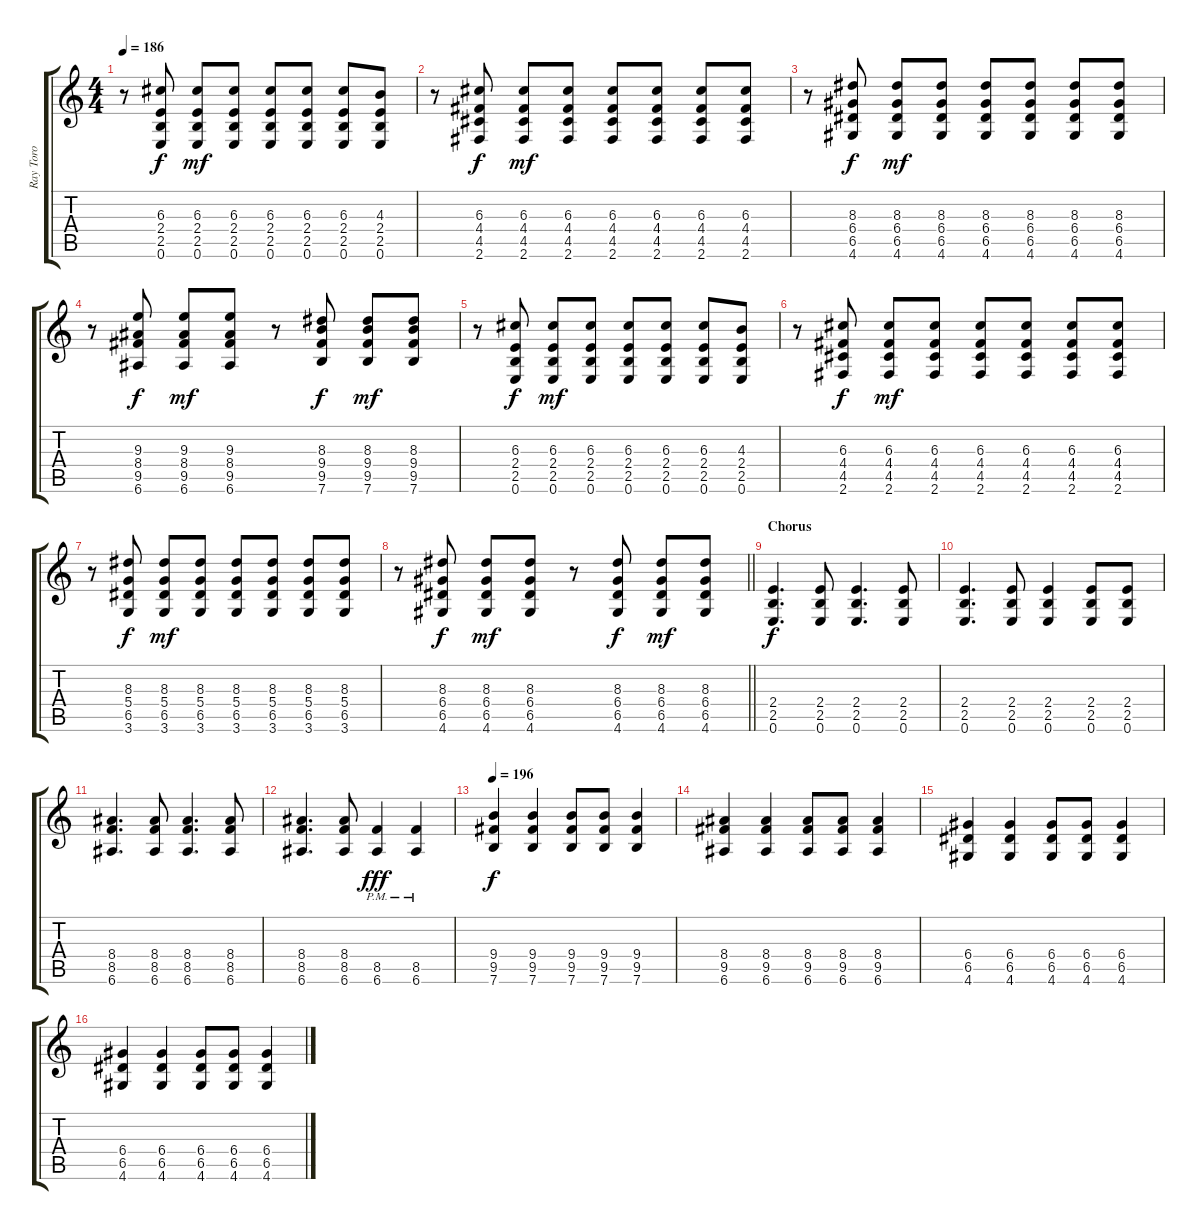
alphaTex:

\track ("Ray Toro" "Ray Toro") {instrument distortionguitar}
\staff {score tabs}
\tuning (E4 B3 G3 D3 A2 E2) {hide}
\ts (4 4)
\tempo 186
\clef g2
\ks c
r.8{dy f} (6.3 2.4 2.5 0.6).8 (6.3 2.4 2.5 0.6).8{dy mf} (6.3 2.4 2.5 0.6).8 (6.3 2.4 2.5 0.6).8 (6.3 2.4 2.5 0.6).8 (6.3 2.4 2.5 0.6).8 (4.3 2.4 2.5 0.6).8 |
r.8 (6.3 4.4 4.5 2.6).8{dy f} (6.3 4.4 4.5 2.6).8{dy mf} (6.3 4.4 4.5 2.6).8 (6.3 4.4 4.5 2.6).8 (6.3 4.4 4.5 2.6).8 (6.3 4.4 4.5 2.6).8 (6.3 4.4 4.5 2.6).8 |
r.8 (8.3 6.4 6.5 4.6).8{dy f} (8.3 6.4 6.5 4.6).8{dy mf} (8.3 6.4 6.5 4.6).8 (8.3 6.4 6.5 4.6).8 (8.3 6.4 6.5 4.6).8 (8.3 6.4 6.5 4.6).8 (8.3 6.4 6.5 4.6).8 |
r.8 (9.3 8.4 9.5 6.6).8{dy f} (9.3 8.4 9.5 6.6).8{dy mf} (9.3 8.4 9.5 6.6).8 r.8 (8.3 9.4 9.5 7.6).8{dy f} (8.3 9.4 9.5 7.6).8{dy mf} (8.3 9.4 9.5 7.6).8 |
r.8 (6.3 2.4 2.5 0.6).8{dy f} (6.3 2.4 2.5 0.6).8{dy mf} (6.3 2.4 2.5 0.6).8 (6.3 2.4 2.5 0.6).8 (6.3 2.4 2.5 0.6).8 (6.3 2.4 2.5 0.6).8 (4.3 2.4 2.5 0.6).8 |
r.8 (6.3 4.4 4.5 2.6).8{dy f} (6.3 4.4 4.5 2.6).8{dy mf} (6.3 4.4 4.5 2.6).8 (6.3 4.4 4.5 2.6).8 (6.3 4.4 4.5 2.6).8 (6.3 4.4 4.5 2.6).8 (6.3 4.4 4.5 2.6).8 |
r.8 (8.3 5.4 6.5 3.6).8{dy f} (8.3 5.4 6.5 3.6).8{dy mf} (8.3 5.4 6.5 3.6).8 (8.3 5.4 6.5 3.6).8 (8.3 5.4 6.5 3.6).8 (8.3 5.4 6.5 3.6).8 (8.3 5.4 6.5 3.6).8 |
\barLineRight lightlight
r.8 (8.3 6.4 6.5 4.6).8{dy f} (8.3 6.4 6.5 4.6).8{dy mf} (8.3 6.4 6.5 4.6).8 r.8 (8.3 6.4 6.5 4.6).8{dy f} (8.3 6.4 6.5 4.6).8{dy mf} (8.3 6.4 6.5 4.6).8 |
\section ("" "Chorus")
(2.4 2.5 0.6).4{d dy f} (2.4 2.5 0.6).8 (2.4 2.5 0.6).4{d} (2.4 2.5 0.6).8 |
(2.4 2.5 0.6).4{d} (2.4 2.5 0.6).8 (2.4 2.5 0.6).4 (2.4 2.5 0.6).8 (2.4 2.5 0.6).8 |
(8.4 8.5 6.6).4{d} (8.4 8.5 6.6).8 (8.4 8.5 6.6).4{d} (8.4 8.5 6.6).8 |
(8.4 8.5 6.6).4{d} (8.4 8.5 6.6).8 (8.5{pm} 6.6{pm}).4{dy fff} (8.5{pm} 6.6{pm}).4 |
\tempo 196
(9.4 9.5 7.6).4{dy f} (9.4 9.5 7.6).4 (9.4 9.5 7.6).8 (9.4 9.5 7.6).8 (9.4 9.5 7.6).4 |
(8.4 9.5 6.6).4 (8.4 9.5 6.6).4 (8.4 9.5 6.6).8 (8.4 9.5 6.6).8 (8.4 9.5 6.6).4 |
(6.4 6.5 4.6).4 (6.4 6.5 4.6).4 (6.4 6.5 4.6).8 (6.4 6.5 4.6).8 (6.4 6.5 4.6).4 |
(6.4 6.5 4.6).4 (6.4 6.5 4.6).4 (6.4 6.5 4.6).8 (6.4 6.5 4.6).8 (6.4 6.5 4.6).4
